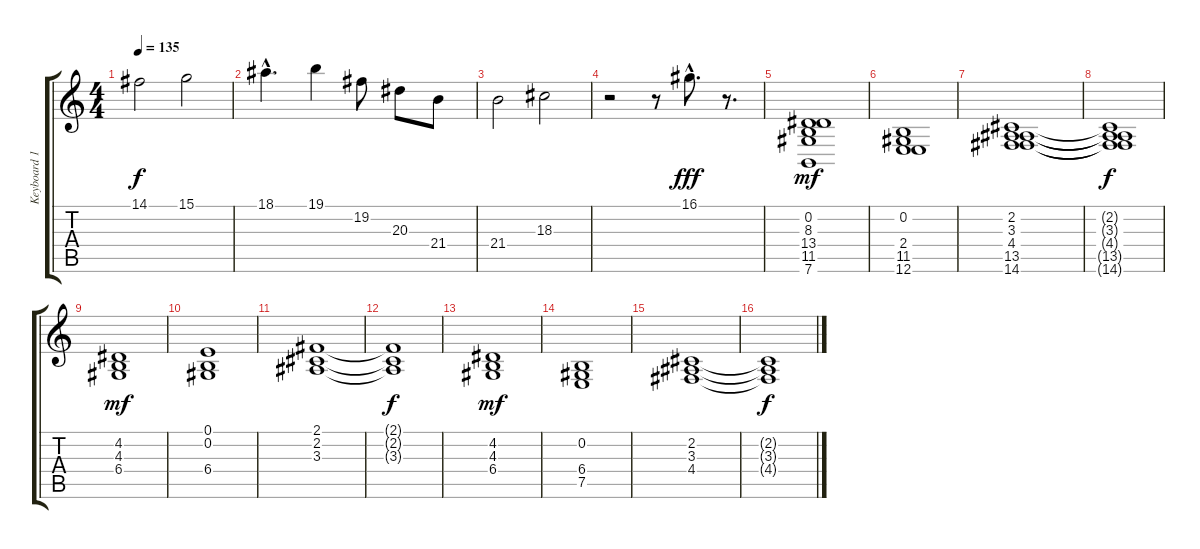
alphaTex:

\track ("Keyboard 1" "Keyboard 1") {instrument stringensemble1}
\staff {score tabs}
\tuning (E4 B3 G3 D3 A2 E2) {hide}
\ts (4 4)
\tempo 135
\clef g2
\ks c
14.1.2{dy f} 15.1.2 |
18.1{hac}.4{d} 19.1.4 19.2.8 20.3.8 21.4.8 |
21.4.2 18.3.2 |
r.2 r.8 16.1{hac}.8{d dy fff} r.8{d} |
(0.2 8.3 13.4 11.5 7.6).1{dy mf} |
(0.2 2.4 11.5 12.6).1 |
(2.2 3.3 4.4 13.5 14.6).1 |
(2.2{t} 3.3{t} 4.4{t} 13.5{t} 14.6{t}).1{dy f} |
(4.2 4.3 6.4).1{dy mf} |
(0.1 0.2 6.4).1 |
(2.1 2.2 3.3).1 |
(2.1{t} 2.2{t} 3.3{t}).1{dy f} |
(4.2 4.3 6.4).1{dy mf} |
(0.2 6.4 7.5).1 |
(2.2 3.3 4.4).1 |
(2.2{t} 3.3{t} 4.4{t}).1{dy f}
